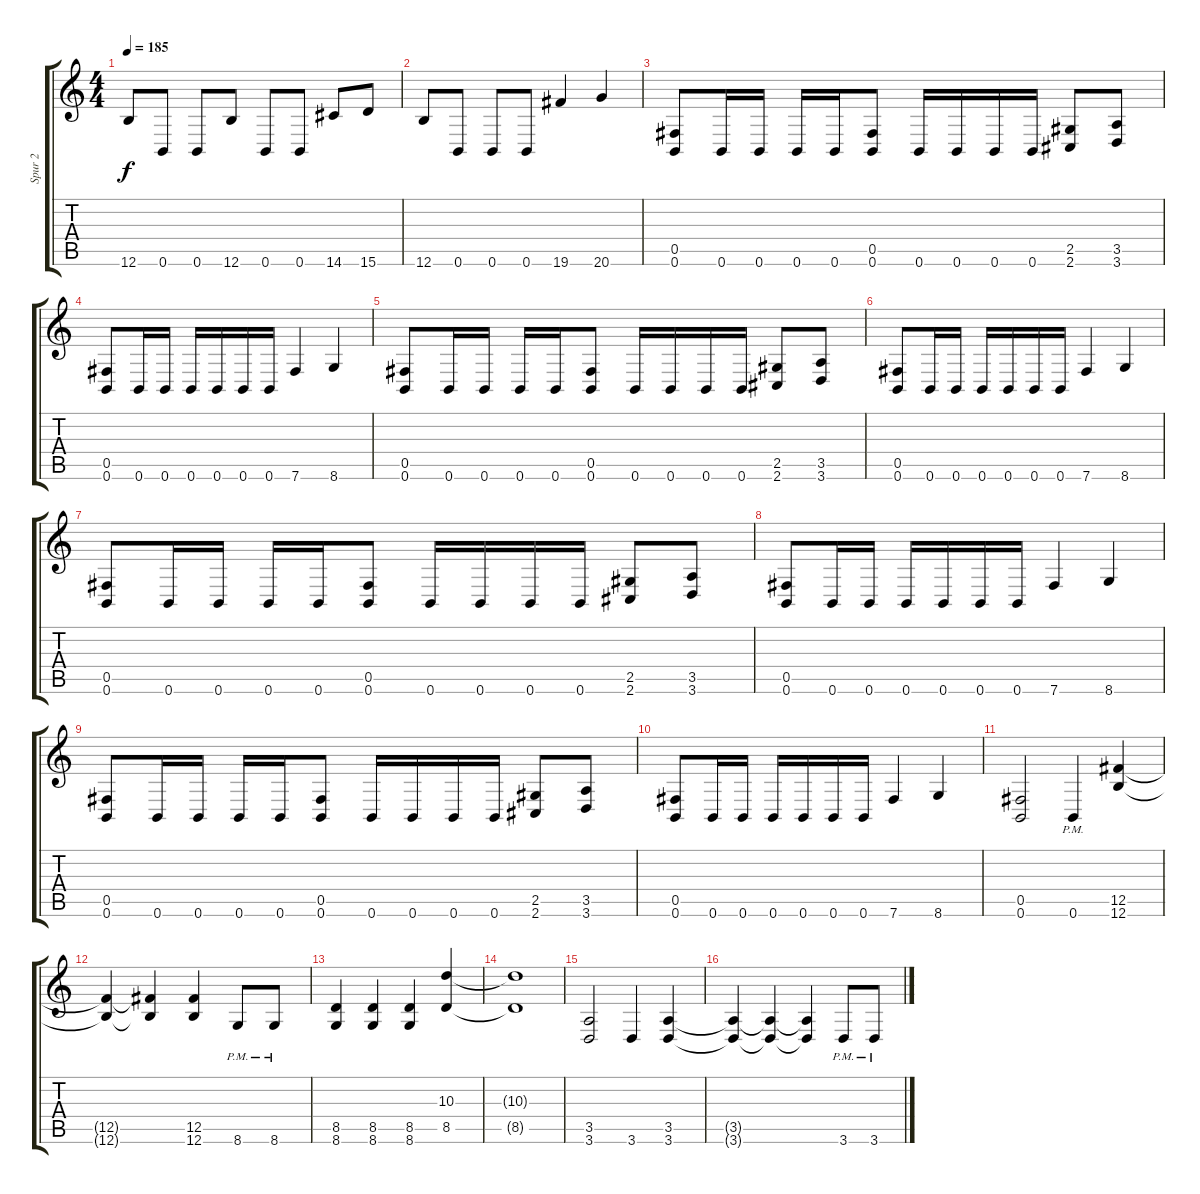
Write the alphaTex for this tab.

\track ("Spur 2" "Spur 2") {instrument distortionguitar}
\staff {score tabs}
\tuning (Db4 Ab3 E3 B2 Gb2 B1) {hide}
\ts (4 4)
\tempo 185
\clef g2
\ks c
12.6.8{dy f} 0.6.8 0.6.8 12.6.8 0.6.8 0.6.8 14.6.8 15.6.8 |
12.6.8 0.6.8 0.6.8 0.6.8 19.6.4 20.6.4 |
(0.5 0.6).8 0.6.16 0.6.16 0.6.16 0.6.16 (0.5 0.6).8 0.6.16 0.6.16 0.6.16 0.6.16 (2.5 2.6).8 (3.5 3.6).8 |
(0.5 0.6).8 0.6.16 0.6.16 0.6.16 0.6.16 0.6.16 0.6.16 7.6.4 8.6.4 |
(0.5 0.6).8 0.6.16 0.6.16 0.6.16 0.6.16 (0.5 0.6).8 0.6.16 0.6.16 0.6.16 0.6.16 (2.5 2.6).8 (3.5 3.6).8 |
(0.5 0.6).8 0.6.16 0.6.16 0.6.16 0.6.16 0.6.16 0.6.16 7.6.4 8.6.4 |
(0.5 0.6).8 0.6.16 0.6.16 0.6.16 0.6.16 (0.5 0.6).8 0.6.16 0.6.16 0.6.16 0.6.16 (2.5 2.6).8 (3.5 3.6).8 |
(0.5 0.6).8 0.6.16 0.6.16 0.6.16 0.6.16 0.6.16 0.6.16 7.6.4 8.6.4 |
(0.5 0.6).8 0.6.16 0.6.16 0.6.16 0.6.16 (0.5 0.6).8 0.6.16 0.6.16 0.6.16 0.6.16 (2.5 2.6).8 (3.5 3.6).8 |
(0.5 0.6).8 0.6.16 0.6.16 0.6.16 0.6.16 0.6.16 0.6.16 7.6.4 8.6.4 |
(0.5 0.6).2 0.6{pm}.4 (12.5 12.6).4 |
(12.5{t} 12.6{t}).4 (12.5{t} 12.6{t}).4 (12.5 12.6).4 8.6{pm}.8 8.6{pm}.8 |
(8.5 8.6).4 (8.5 8.6).4 (8.5 8.6).4 (10.3 8.5).4 |
(10.3{t} 8.5{t}).1 |
(3.5 3.6).2 3.6.4 (3.5 3.6).4 |
(3.5{t} 3.6{t}).4 (3.5{t} 3.6{t}).4 (3.5{t} 3.6{t}).4 3.6{pm}.8 3.6{pm}.8
